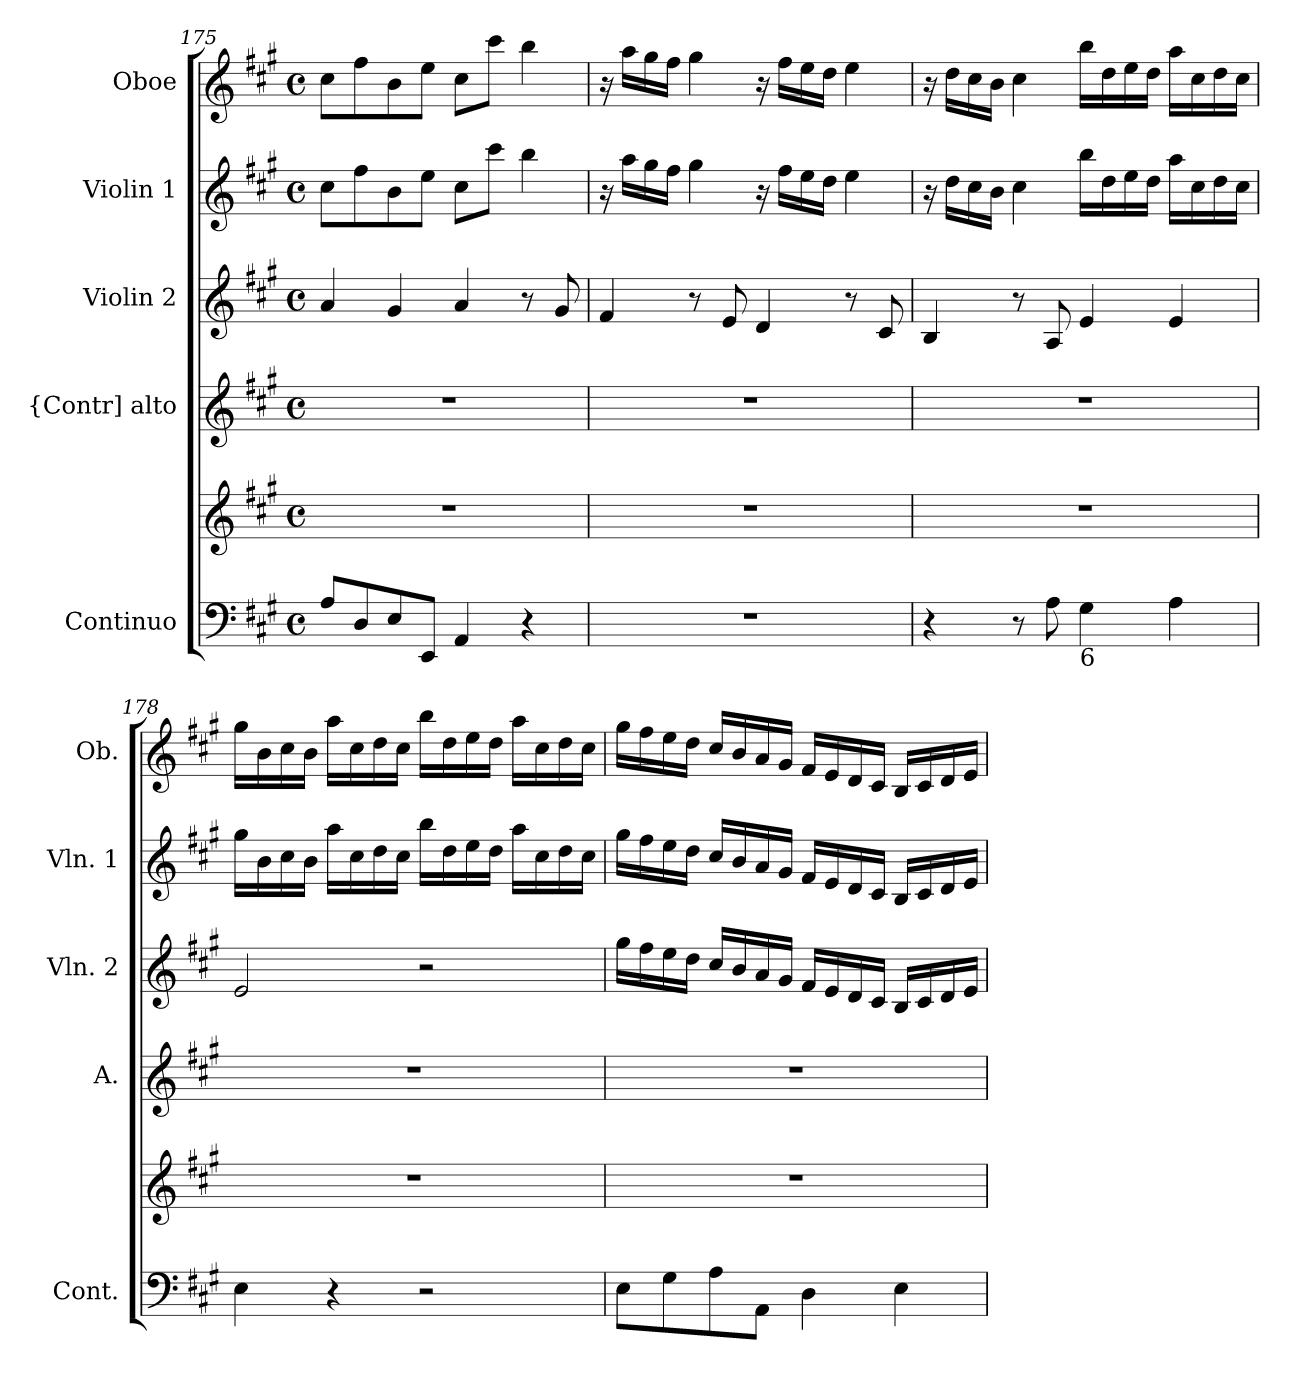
**kern	**kern	**kern	**kern	**kern	**kern
*part5	*part5	*part4	*part3	*part2	*part1
*staff6	*staff5	*staff4	*staff3	*staff2	*staff1
*I"Continuo	*	*I"{Contr] alto	*I"Violin 2	*I"Violin 1	*I"Oboe
*I'Cont.	*	*I'A.	*I'Vln. 2	*I'Vln. 1	*I'Ob.
*clefF4	*clefG2	*clefG2	*clefG2	*clefG2	*clefG2
*k[f#c#g#]	*k[f#c#g#]	*k[f#c#g#]	*k[f#c#g#]	*k[f#c#g#]	*k[f#c#g#]
*A:	*A:	*A:	*A:	*A:	*A:
*M4/4	*M4/4	*M4/4	*M4/4	*M4/4	*M4/4
*met(c)	*met(c)	*met(c)	*met(c)	*met(c)	*met(c)
=175	=175	=175	=175	=175	=175
8Ai/L	1r	1r	4ai/	8cc#i\L	8cc#i\L
8Di/	.	.	.	8ff#i\	8ff#i\
8Ei/	.	.	4g#i/	8bi\	8bi\
8EEi/J	.	.	.	8eei\J	8eei\J
4AAi/	.	.	4ai/	8cc#i\L	8cc#i\L
.	.	.	.	8ccc#i\J	8ccc#i\J
4r	.	.	8r	4bbi\	4bbi\
.	.	.	8g#i/	.	.
=176	=176	=176	=176	=176	=176
1r	1r	1r	4f#i/	16r	16r
.	.	.	.	16aai\LL	16aai\LL
.	.	.	.	16gg#i\	16gg#i\
.	.	.	.	16ff#i\JJ	16ff#i\JJ
.	.	.	8r	4gg#i\	4gg#i\
.	.	.	8ei/	.	.
.	.	.	4di/	16r	16r
.	.	.	.	16ff#i\LL	16ff#i\LL
.	.	.	.	16eei\	16eei\
.	.	.	.	16ddi\JJ	16ddi\JJ
.	.	.	8r	4eei\	4eei\
.	.	.	8c#i/	.	.
!!LO:PB:g=z
=177	=177	=177	=177	=177	=177
4r	1r	1r	4Bi/	16r	16r
.	.	.	.	16ddi\LL	16ddi\LL
.	.	.	.	16cc#i\	16cc#i\
.	.	.	.	16bi\JJ	16bi\JJ
8r	.	.	8r	4cc#i\	4cc#i\
8Ai\	.	.	8Ai/	.	.
!LO:TX:b:t=6	!	!	!	!	!
4G#i\	.	.	4ei/	16bbi\LL	16bbi\LL
.	.	.	.	16ddi\	16ddi\
.	.	.	.	16eei\	16eei\
.	.	.	.	16ddi\JJ	16ddi\JJ
4Ai\	.	.	4ei/	16aai\LL	16aai\LL
.	.	.	.	16cc#i\	16cc#i\
.	.	.	.	16ddi\	16ddi\
.	.	.	.	16cc#i\JJ	16cc#i\JJ
=178	=178	=178	=178	=178	=178
4Ei\	1r	1r	2ei/	16gg#i\LL	16gg#i\LL
.	.	.	.	16bi\	16bi\
.	.	.	.	16cc#i\	16cc#i\
.	.	.	.	16bi\JJ	16bi\JJ
4r	.	.	.	16aai\LL	16aai\LL
.	.	.	.	16cc#i\	16cc#i\
.	.	.	.	16ddi\	16ddi\
.	.	.	.	16cc#i\JJ	16cc#i\JJ
2r	.	.	2r	16bbi\LL	16bbi\LL
.	.	.	.	16ddi\	16ddi\
.	.	.	.	16eei\	16eei\
.	.	.	.	16ddi\JJ	16ddi\JJ
.	.	.	.	16aai\LL	16aai\LL
.	.	.	.	16cc#i\	16cc#i\
.	.	.	.	16ddi\	16ddi\
.	.	.	.	16cc#i\JJ	16cc#i\JJ
=179	=179	=179	=179	=179	=179
8Ei\L	1r	1r	16gg#i\LL	16gg#i\LL	16gg#i\LL
.	.	.	16ff#i\	16ff#i\	16ff#i\
8G#i\	.	.	16eei\	16eei\	16eei\
.	.	.	16ddi\JJ	16ddi\JJ	16ddi\JJ
8Ai\	.	.	16cc#i/LL	16cc#i/LL	16cc#i/LL
.	.	.	16bi/	16bi/	16bi/
8AAi\J	.	.	16ai/	16ai/	16ai/
.	.	.	16g#i/JJ	16g#i/JJ	16g#i/JJ
4Di\	.	.	16f#i/LL	16f#i/LL	16f#i/LL
.	.	.	16ei/	16ei/	16ei/
.	.	.	16di/	16di/	16di/
.	.	.	16c#i/JJ	16c#i/JJ	16c#i/JJ
4Ei\	.	.	16Bi/LL	16Bi/LL	16Bi/LL
.	.	.	16c#i/	16c#i/	16c#i/
.	.	.	16di/	16di/	16di/
.	.	.	16ei/JJ	16ei/JJ	16ei/JJ
=	=	=	=	=	=
*-	*-	*-	*-	*-	*-
